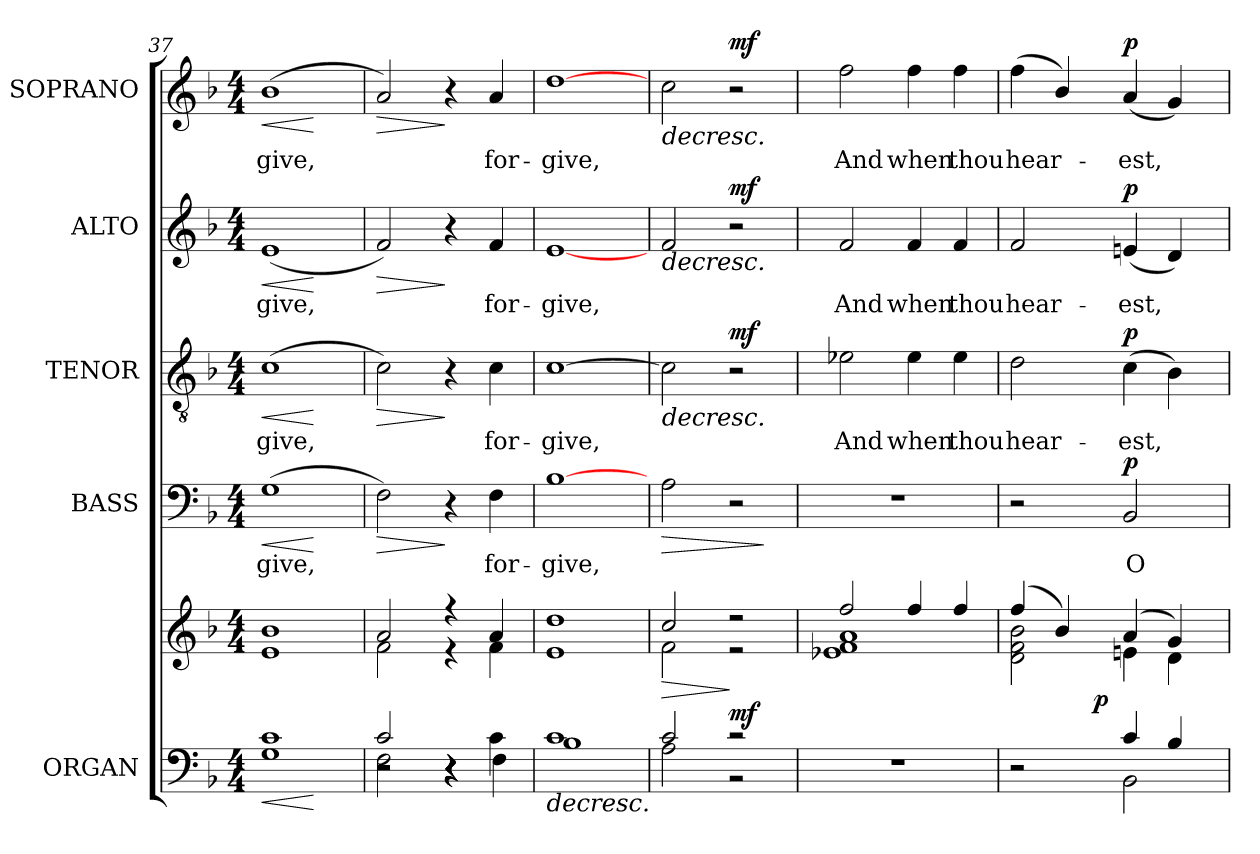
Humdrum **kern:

**kern	**kern	**dynam	**kern	**text	**dynam	**kern	**text	**dynam	**kern	**text	**dynam	**kern	**text	**dynam
*part5	*part5	*part5	*part4	*part4	*part4	*part3	*part3	*part3	*part2	*part2	*part2	*part1	*part1	*part1
*staff6	*staff5	*staff5/6	*staff4	*staff4	*staff4	*staff3	*staff3	*staff3	*staff2	*staff2	*staff2	*staff1	*staff1	*staff1
*I"ORGAN	*	*	*I"BASS	*	*	*I"TENOR	*	*	*I"ALTO	*	*	*I"SOPRANO	*	*
*I'Org.	*	*	*I'B.	*	*	*I'T.	*	*	*I'A.	*	*	*I'S.	*	*
*clefF4	*clefG2	*	*clefF4	*	*	*clefGv2	*	*	*clefG2	*	*	*clefG2	*	*
*	*	*	*	*	*	*ITrd7c12	*	*	*	*	*	*	*	*
*k[b-]	*k[b-]	*	*k[b-]	*	*	*k[b-]	*	*	*k[b-]	*	*	*k[b-]	*	*
*d:	*d:	*	*d:	*	*	*d:	*	*	*d:	*	*	*d:	*	*
*M4/4	*M4/4	*	*M4/4	*	*	*M4/4	*	*	*M4/4	*	*	*M4/4	*	*
=37	=37	=37	=37	=37	=37	=37	=37	=37	=37	=37	=37	=37	=37	=37
*^	*	*	*	*	*	*	*	*	*	*	*	*	*	*
!	!	!	!LO:HP:b=2	!	!	!	!	!	!	!	!	!	!	!	!
*	*	*^	*	*	*	*	*	*	*	*	*	*	*	*	*
!	!	!	!	!LO:HP:n=1:b	!	!	!	!	!	!	!	!	!	!	!	!
!	!	!	!	!	!	!LO:LY:b:color=#000000	!LO:HP:b	!	!	!	!	!	!	!	!	!
!	!	!	!	!	!	!	!	!	!LO:LY:b:color=#000000	!LO:HP:b	!	!	!	!	!	!
!	!	!	!	!	!	!	!	!	!	!	!	!LO:LY:b:color=#000000	!LO:HP:b	!	!	!
!	!	!	!	!	!	!	!	!	!	!	!	!	!	!	!LO:LY:b:color=#000000	!LO:HP:b
1ci	1Gi	1b-i	1ei	> <	(1Gi	-give,	<	(1Ci	-give,	<	(1ei	-give,	<	(1b-i	-give,	<
*v	*v	*	*	*	*	*	*	*	*	*	*	*	*	*	*	*
*	*v	*v	*	*	*	*	*	*	*	*	*	*	*	*	*
.	.	[	.	.	[	.	.	[	.	.	[	.	.	[
=38	=38	=38	=38	=38	=38	=38	=38	=38	=38	=38	=38	=38	=38	=38
*^	*^	*	*	*	*	*	*	*	*	*	*	*	*	*
*	*^	*	*	*	*	*	*	*	*	*	*	*	*	*	*	*
!	!	!	!	!	!	!	!	!LO:HP:b	!	!	!LO:HP:b	!	!	!LO:HP:b	!	!	!LO:HP:b
2r	2ci/	2Fi\	2ai/	2fi\	.	2Fi\)	.	>	2Ci\)	.	>	2fi/)	.	>	2ai/)	.	>
4r	4r	4r	4r	4r	.	4r	.	]	4r	.	]	4r	.	]	4r	.	]
!	!	!	!	!	!	!	!LO:LY:b:color=#000000	!	!	!	!	!	!	!	!	!	!
!	!	!	!	!	!	!	!	!	!	!LO:LY:b:color=#000000	!	!	!	!	!	!	!
!	!	!	!	!	!	!	!	!	!	!	!	!	!LO:LY:b:color=#000000	!	!	!	!
!	!	!	!	!	!	!	!	!	!	!	!	!	!	!	!	!LO:LY:b:color=#000000	!
4ci\	4ryy	4Fi\	4ai/	4fi\	.	4Fi\	for-	.	4Ci\	for-	.	4fi/	for-	.	4ai/	for-	.
*v	*v	*v	*	*	*	*	*	*	*	*	*	*	*	*	*	*	*
*	*v	*v	*	*	*	*	*	*	*	*	*	*	*	*	*
.	.	]	.	.	.	.	.	.	.	.	.	.	.	.
=39	=39	=39	=39	=39	=39	=39	=39	=39	=39	=39	=39	=39	=39	=39
!	!	!LO:HP:b=2	!	!	!	!	!	!	!	!	!	!	!	!
*^	*^	*	*	*	*	*	*	*	*	*	*	*	*	*
!	!	!	!	!	!	!LO:LY:b:color=#000000	!	!	!	!	!	!	!	!	!	!
!	!	!	!	!	!	!	!	!	!LO:LY:b:color=#000000	!	!	!	!	!	!	!
!	!	!	!	!	!	!	!	!	!	!	!	!LO:LY:b:color=#000000	!	!	!	!
!	!	!	!	!	!	!	!	!	!	!	!	!	!	!	!LO:LY:b:color=#000000	!
1ci	1B-i	1ddi	1ei	>	[1B-i	-give,	.	[1Ci	-give,	.	[1ei	-give,	.	[1ddi	-give,	.
!!LO:LB:g=z
=40	=40	=40	=40	=40	=40	=40	=40	=40	=40	=40	=40	=40	=40	=40	=40	=40
!	!	!	!	!LO:HP:b	!	!	!LO:HP:b	!	!	!	!	!	!	!	!	!
!	!	!	!	!	!	!	!LO:HP:n=1:b	!	!	!LO:HP:b	!	!	!	!	!	!
!	!	!	!	!	!	!	!	!	!	!LO:HP:n=1:b	!	!	!LO:HP:b	!	!	!
!	!	!	!	!	!	!	!	!	!	!	!	!	!LO:HP:n=1:b	!	!	!LO:HP:b
!	!	!	!	!	!	!	!	!	!	!	!	!	!	!	!	!LO:HP:n=1:b
2ci/	2Ai\	2cci/	2fi\	>	2Ai\	.	> >	2Ci\]	.	> >	2fi/	.	> >	2cci\	.	> >
2r	2r	2r	2r	] mf	2r	.	.	2r	.	mf	2r	.	mf	2r	.	mf
*v	*v	*	*	*	*	*	*	*	*	*	*	*	*	*	*	*
*	*v	*v	*	*	*	*	*	*	*	*	*	*	*	*	*
.	.	]	.	.	] ]	.	.	] ]	.	.	] ]	.	.	] ]
=41	=41	=41	=41	=41	=41	=41	=41	=41	=41	=41	=41	=41	=41	=41
*	*^	*	*	*	*	*	*	*	*	*	*	*	*	*
!	!	!	!	!	!	!	!	!LO:LY:b:color=#000000	!	!	!	!	!	!	!
!	!	!	!	!	!	!	!	!	!	!	!LO:LY:b:color=#000000	!	!	!	!
!	!	!	!	!	!	!	!	!	!	!	!	!	!	!LO:LY:b:color=#000000	!
1r	2ffi/	1e-Xi 1fi 1ai	.	1r	.	.	2E-Xi\	And	.	2fi/	And	.	2ffi\	And	.
!	!	!	!	!	!	!	!	!LO:LY:b:color=#000000	!	!	!	!	!	!	!
!	!	!	!	!	!	!	!	!	!	!	!LO:LY:b:color=#000000	!	!	!	!
!	!	!	!	!	!	!	!	!	!	!	!	!	!	!LO:LY:b:color=#000000	!
.	4ffi/	.	.	.	.	.	4E-i\	when	.	4fi/	when	.	4ffi\	when	.
!	!	!	!	!	!	!	!	!LO:LY:b:color=#000000	!	!	!	!	!	!	!
!	!	!	!	!	!	!	!	!	!	!	!LO:LY:b:color=#000000	!	!	!	!
!	!	!	!	!	!	!	!	!	!	!	!	!	!	!LO:LY:b:color=#000000	!
.	4ffi/	.	.	.	.	.	4E-i\	thou	.	4fi/	thou	.	4ffi\	thou	.
=42	=42	=42	=42	=42	=42	=42	=42	=42	=42	=42	=42	=42	=42	=42	=42
*^	*	*	*	*	*	*	*	*	*	*	*	*	*	*	*
!	!	!	!	!	!	!	!	!	!LO:LY:b:color=#000000	!	!	!	!	!	!	!
!	!	!	!	!	!	!	!	!	!	!	!	!LO:LY:b:color=#000000	!	!	!	!
!	!	!	!	!	!	!	!	!	!	!	!	!	!	!	!LO:LY:b:color=#000000	!
*	*^	*	*	*	*	*	*	*	*	*	*	*	*	*	*	*
2ryy	2r	4ryy	(4ffi/	2di\ 2fi 2b-i	.	2r	.	.	2Di\	hear-	.	2fi/	hear-	.	(4ffi\	hear-	.
.	.	16ryy	4b-i/)	.	.	.	.	.	.	.	.	.	.	.	4b-i/)	.	.
.	.	32...ryy	.	.	.	.	.	.	.	.	.	.	.	.	.	.	.
.	.	2ryy	.	.	p	.	.	.	.	.	.	.	.	.	.	.	.
!	!	!	!	!	!	!	!LO:LY:b:color=#000000	!	!	!	!	!	!	!	!	!	!
!	!	!	!	!	!	!	!	!	!	!LO:LY:b:color=#000000	!	!	!	!	!	!	!
!	!	!	!	!	!	!	!	!	!	!	!	!	!LO:LY:b:color=#000000	!	!	!	!
!	!	!	!	!	!	!	!	!	!	!	!	!	!	!	!	!LO:LY:b:color=#000000	!
4ci/	2BB-i\	.	(4ai/	4eni\	.	2BB-i/	O	p	(4Ci\	-est,	p	(4eni/	-est,	p	(4ai/	-est,	p
4B-i/	.	.	4gi/)	4di\	.	.	.	.	4BB-i\)	.	.	4di/)	.	.	4gi/)	.	.
.	.	8ryy	.	.	.	.	.	.	.	.	.	.	.	.	.	.	.
.	.	256ryy	.	.	.	.	.	.	.	.	.	.	.	.	.	.	.
*v	*v	*v	*	*	*	*	*	*	*	*	*	*	*	*	*	*	*
*	*v	*v	*	*	*	*	*	*	*	*	*	*	*	*	*
=	=	=	=	=	=	=	=	=	=	=	=	=	=	=
*-	*-	*-	*-	*-	*-	*-	*-	*-	*-	*-	*-	*-	*-	*-
